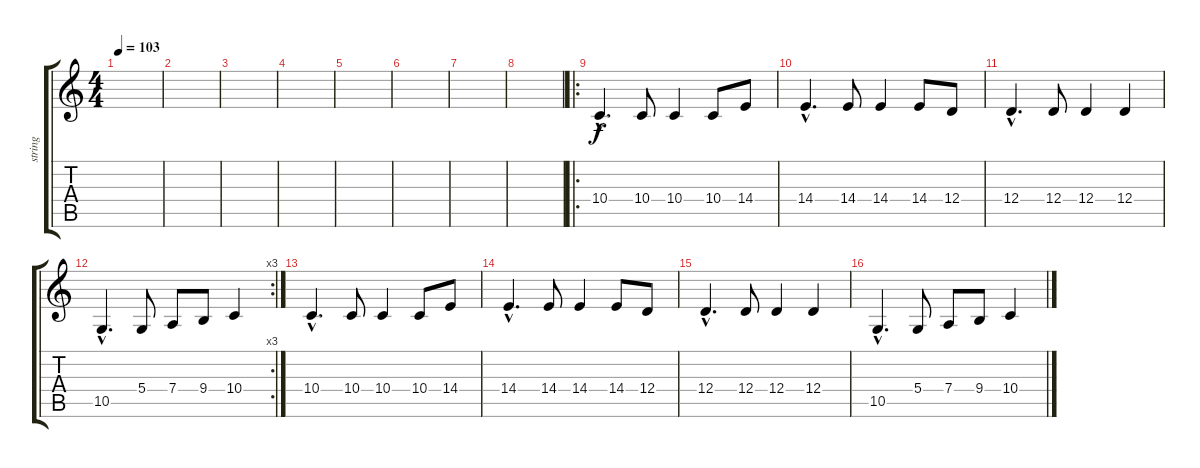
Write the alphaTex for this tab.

\track ("string" "string") {instrument stringensemble2}
\staff {score tabs}
\tuning (E4 B3 G3 D3 A2 E2) {hide}
\ts (4 4)
\tempo 103
\clef g2
\ks c
|
|
|
|
|
|
|
|
\ro
10.4{hac}.4{d volume 15} 10.4.8 10.4.4 10.4.8 14.4.8 |
14.4{hac}.4{d} 14.4.8 14.4.4 14.4.8 12.4.8 |
12.4{hac}.4{d} 12.4.8 12.4.4 12.4.4 |
\rc 3
10.5{hac}.4{d} 5.4.8 7.4.8 9.4.8 10.4.4 |
10.4{hac}.4{d} 10.4.8 10.4.4 10.4.8 14.4.8 |
14.4{hac}.4{d} 14.4.8 14.4.4 14.4.8 12.4.8 |
12.4{hac}.4{d} 12.4.8 12.4.4 12.4.4 |
10.5{hac}.4{d} 5.4.8 7.4.8 9.4.8 10.4.4
